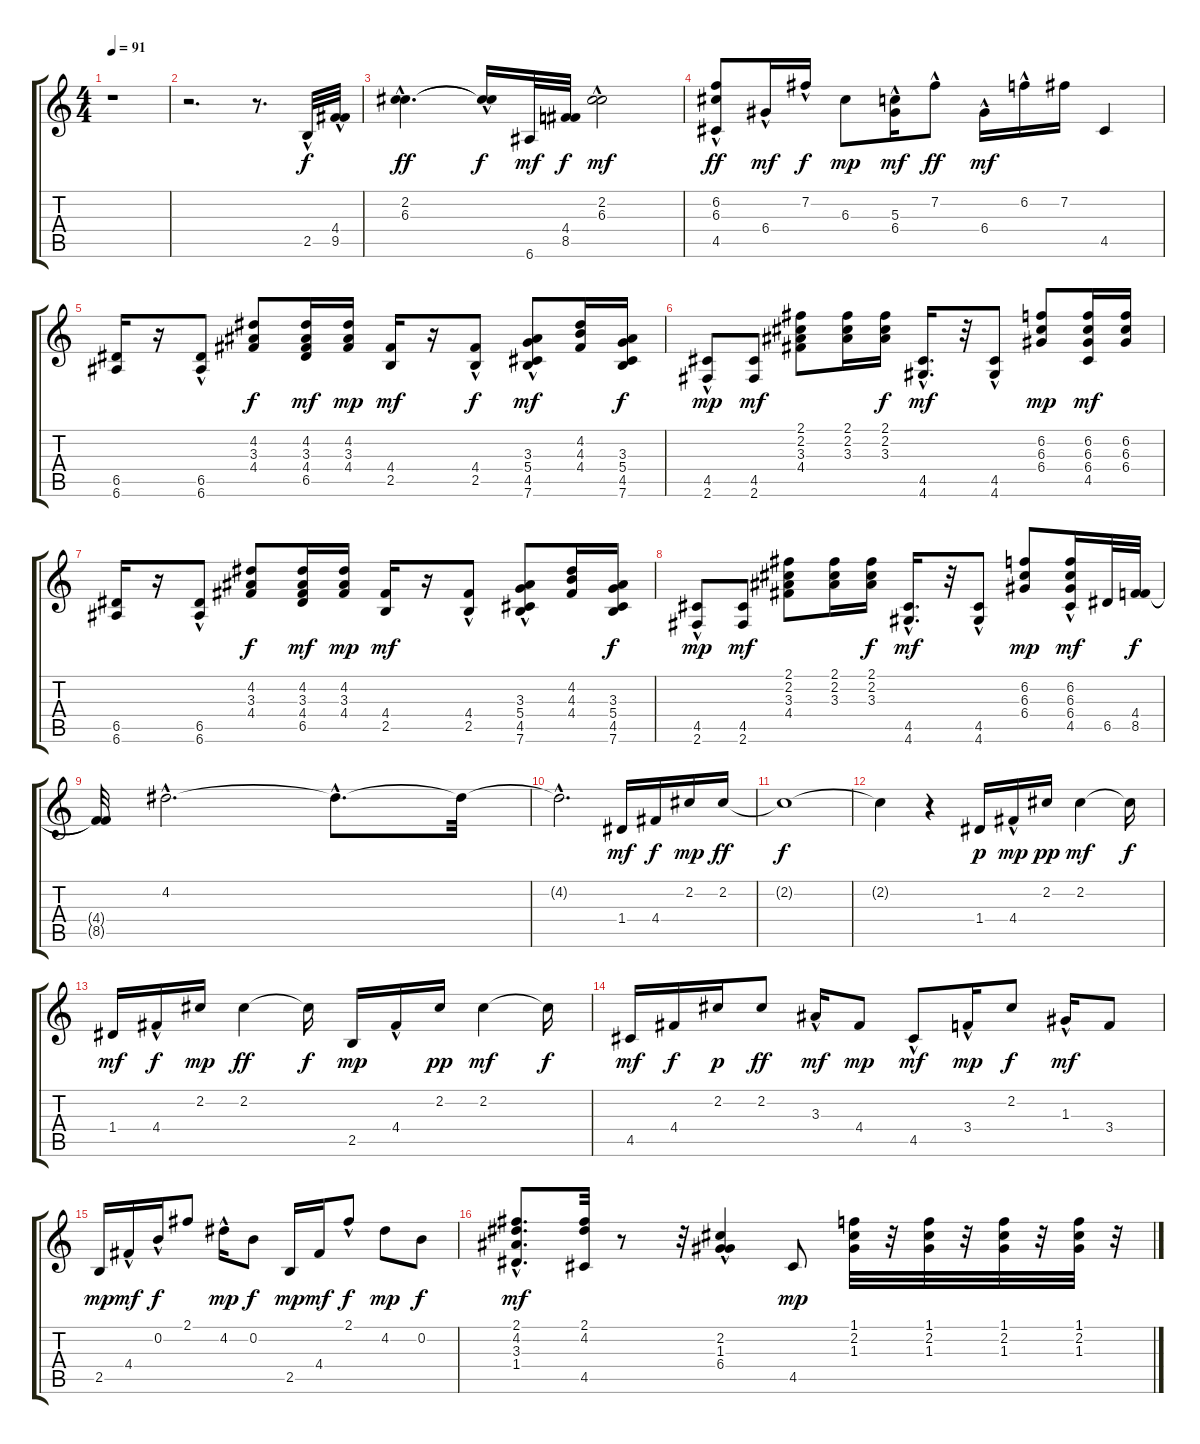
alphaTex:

\track "" {instrument acousticguitarsteel}
\staff {score tabs}
\tuning (E4 B3 G3 D3 A2 E2) {hide}
\ts (4 4)
\tempo 91
\clef g2
\ks c
r.1{dy f instrument acousticguitarsteel} |
r.2{d} r.8{d} 2.5{hac}.32 (4.4{hac} 9.5{hac}).32 |
(2.2{hac} 6.3{hac}).4{d dy ff} (2.2{hac t} 6.3{hac t}).16{dy f} 6.6.32{dy mf} (4.4 8.5).32{dy f} (2.2 6.3{hac}).2{dy mf} |
(6.2{hac} 6.3 4.5).8{dy ff} 6.4{hac}.16{dy mf} 7.2{hac}.16{dy f} 6.3.8{dy mp} (5.3{hac} 6.4).16{dy mf} 7.2{hac}.8{dy ff} 6.4{hac}.16{dy mf} 6.2{hac}.16 7.2.16 4.5.4 |
(6.5 6.6).16 r.16 (6.5{hac} 6.6{hac}).8 (4.2 3.3 4.4).8{dy f} (4.2 3.3 4.4 6.5).16{dy mf} (4.2 3.3 4.4).16{dy mp} (4.4 2.5).16{dy mf} r.16 (4.4{hac} 2.5).8{dy f} (3.3 5.4 4.5 7.6{hac}).8{dy mf} (4.2 4.3 4.4).16 (3.3 5.4 4.5 7.6).16{dy f} |
(4.5{hac} 2.6).8{dy mp} (4.5 2.6).8{dy mf} (2.1 2.2 3.3 4.4).8 (2.1 2.2 3.3).16 (2.1 2.2 3.3).16{dy f} (4.5 4.6{hac}).16{d dy mf} r.32 (4.5{hac} 4.6).8 (6.2 6.3 6.4).8{dy mp} (6.2 6.3 6.4 4.5).16{dy mf} (6.2 6.3 6.4).16 |
(6.5 6.6).16 r.16 (6.5{hac} 6.6{hac}).8 (4.2 3.3 4.4).8{dy f} (4.2 3.3 4.4 6.5).16{dy mf} (4.2 3.3 4.4).16{dy mp} (4.4 2.5).16{dy mf} r.16 (4.4{hac} 2.5).8 (3.3 5.4 4.5 7.6{hac}).8 (4.2 4.3 4.4).16 (3.3 5.4 4.5 7.6).16{dy f} |
(4.5{hac} 2.6).8{dy mp} (4.5 2.6).8{dy mf} (2.1 2.2 3.3 4.4).8 (2.1 2.2 3.3).16 (2.1 2.2 3.3).16{dy f} (4.5 4.6{hac}).16{d dy mf} r.32 (4.5{hac} 4.6).8 (6.2 6.3 6.4).8{dy mp} (6.2{hac} 6.3{hac} 6.4 4.5).16{dy mf} 6.5.32 (4.4 8.5).32{dy f} |
(4.4{t} 8.5{t}).32 4.2{hac}.2{d} 4.2{hac t}.8{d} 4.2{t}.32 |
4.2{hac t}.2{d} 1.4.16{dy mf} 4.4.16{dy f} 2.2.16{dy mp} 2.2.16{dy ff} |
2.2{t}.1{dy f} |
2.2{t}.4 r.4 1.4.16{dy p} 4.4{hac}.16{dy mp} 2.2.16{dy pp} 2.2.4{dy mf} 2.2{t}.16{dy f} |
1.4.16{dy mf} 4.4{hac}.16{dy f} 2.2.16{dy mp} 2.2.4{dy ff} 2.2{t}.16{dy f} 2.5.16{dy mp} 4.4{hac}.16 2.2.16{dy pp} 2.2.4{dy mf} 2.2{t}.16{dy f} |
4.5.16{dy mf} 4.4.16{dy f} 2.2.16{dy p} 2.2.8{dy ff} 3.3{hac}.16{dy mf} 4.4.8{dy mp} 4.5{hac}.8{dy mf} 3.4{hac}.16{dy mp} 2.2.8{dy f} 1.3{hac}.16{dy mf} 3.4.8 |
2.5.16{dy mp} 4.4{hac}.16{dy mf} 0.2{hac}.16{dy f} 2.1.8 4.2{hac}.16{dy mp} 0.2.8{dy f} 2.5.16{dy mp} 4.4.16{dy mf} 2.1{hac}.8{dy f} 4.2.8{dy mp} 0.2.8{dy f} |
(2.1{hac} 4.2 3.3 1.4{hac}).8{d dy mf} (2.1 4.2 4.5).32 r.8 r.32 (2.2{hac} 1.3{hac} 6.4{hac}).4 4.5.8{dy mp} (1.1 2.2 1.3).32 r.32 (1.1 2.2 1.3).32 r.32 (1.1 2.2 1.3).32 r.32 (1.1 2.2 1.3).32 r.32
